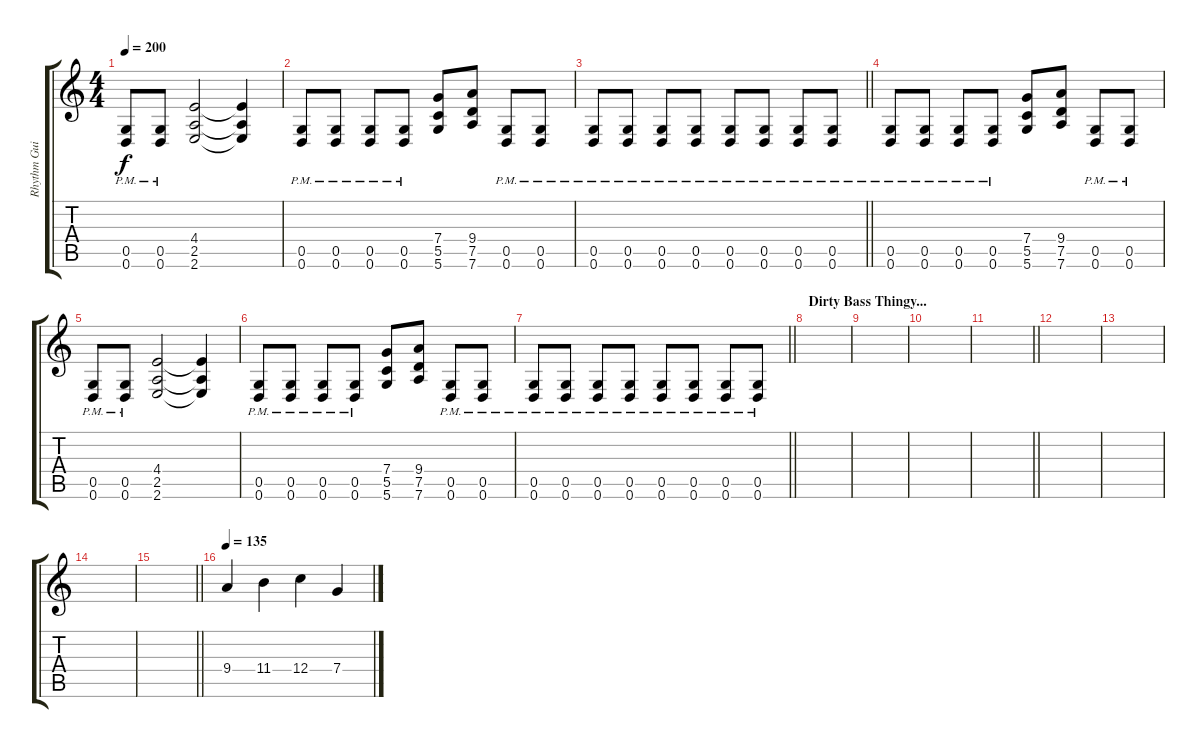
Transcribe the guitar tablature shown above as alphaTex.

\track ("Rhythm Guitar" "Rhythm Gui") {instrument distortionguitar}
\staff {score tabs}
\tuning (D4 A3 F3 C3 G2 D2) {hide}
\ts (4 4)
\tempo 200
\clef g2
\ks c
(0.5{pm} 0.6{pm}).8{dy f} (0.5{pm} 0.6{pm}).8 (4.4 2.5 2.6).2 (4.4{t} 2.5{t} 2.6{t}).4 |
(0.5{pm} 0.6{pm}).8{volume 16} (0.5{pm} 0.6{pm}).8 (0.5{pm} 0.6{pm}).8 (0.5{pm} 0.6{pm}).8 (7.4 5.5 5.6).8 (9.4 7.5 7.6).8 (0.5{pm} 0.6{pm}).8 (0.5{pm} 0.6{pm}).8 |
\barLineRight lightlight
(0.5{pm} 0.6{pm}).8 (0.5{pm} 0.6{pm}).8 (0.5{pm} 0.6{pm}).8 (0.5{pm} 0.6{pm}).8 (0.5{pm} 0.6{pm}).8 (0.5{pm} 0.6{pm}).8 (0.5{pm} 0.6{pm}).8 (0.5{pm} 0.6{pm}).8 |
(0.5{pm} 0.6{pm}).8{volume 16} (0.5{pm} 0.6{pm}).8 (0.5{pm} 0.6{pm}).8 (0.5{pm} 0.6{pm}).8 (7.4 5.5 5.6).8 (9.4 7.5 7.6).8 (0.5{pm} 0.6{pm}).8 (0.5{pm} 0.6{pm}).8 |
(0.5{pm} 0.6{pm}).8 (0.5{pm} 0.6{pm}).8 (4.4 2.5 2.6).2 (4.4{t} 2.5{t} 2.6{t}).4 |
(0.5{pm} 0.6{pm}).8{volume 16} (0.5{pm} 0.6{pm}).8 (0.5{pm} 0.6{pm}).8 (0.5{pm} 0.6{pm}).8 (7.4 5.5 5.6).8 (9.4 7.5 7.6).8 (0.5{pm} 0.6{pm}).8 (0.5{pm} 0.6{pm}).8 |
\barLineRight lightlight
(0.5{pm} 0.6{pm}).8 (0.5{pm} 0.6{pm}).8 (0.5{pm} 0.6{pm}).8 (0.5{pm} 0.6{pm}).8 (0.5{pm} 0.6{pm}).8 (0.5{pm} 0.6{pm}).8 (0.5{pm} 0.6{pm}).8 (0.5{pm} 0.6{pm}).8 |
\section ("" "Dirty Bass Thingy...")
|
|
|
\barLineRight lightlight
|
|
|
|
\barLineRight lightlight
|
\tempo 135
9.4.4 11.4.4 12.4.4 7.4.4
